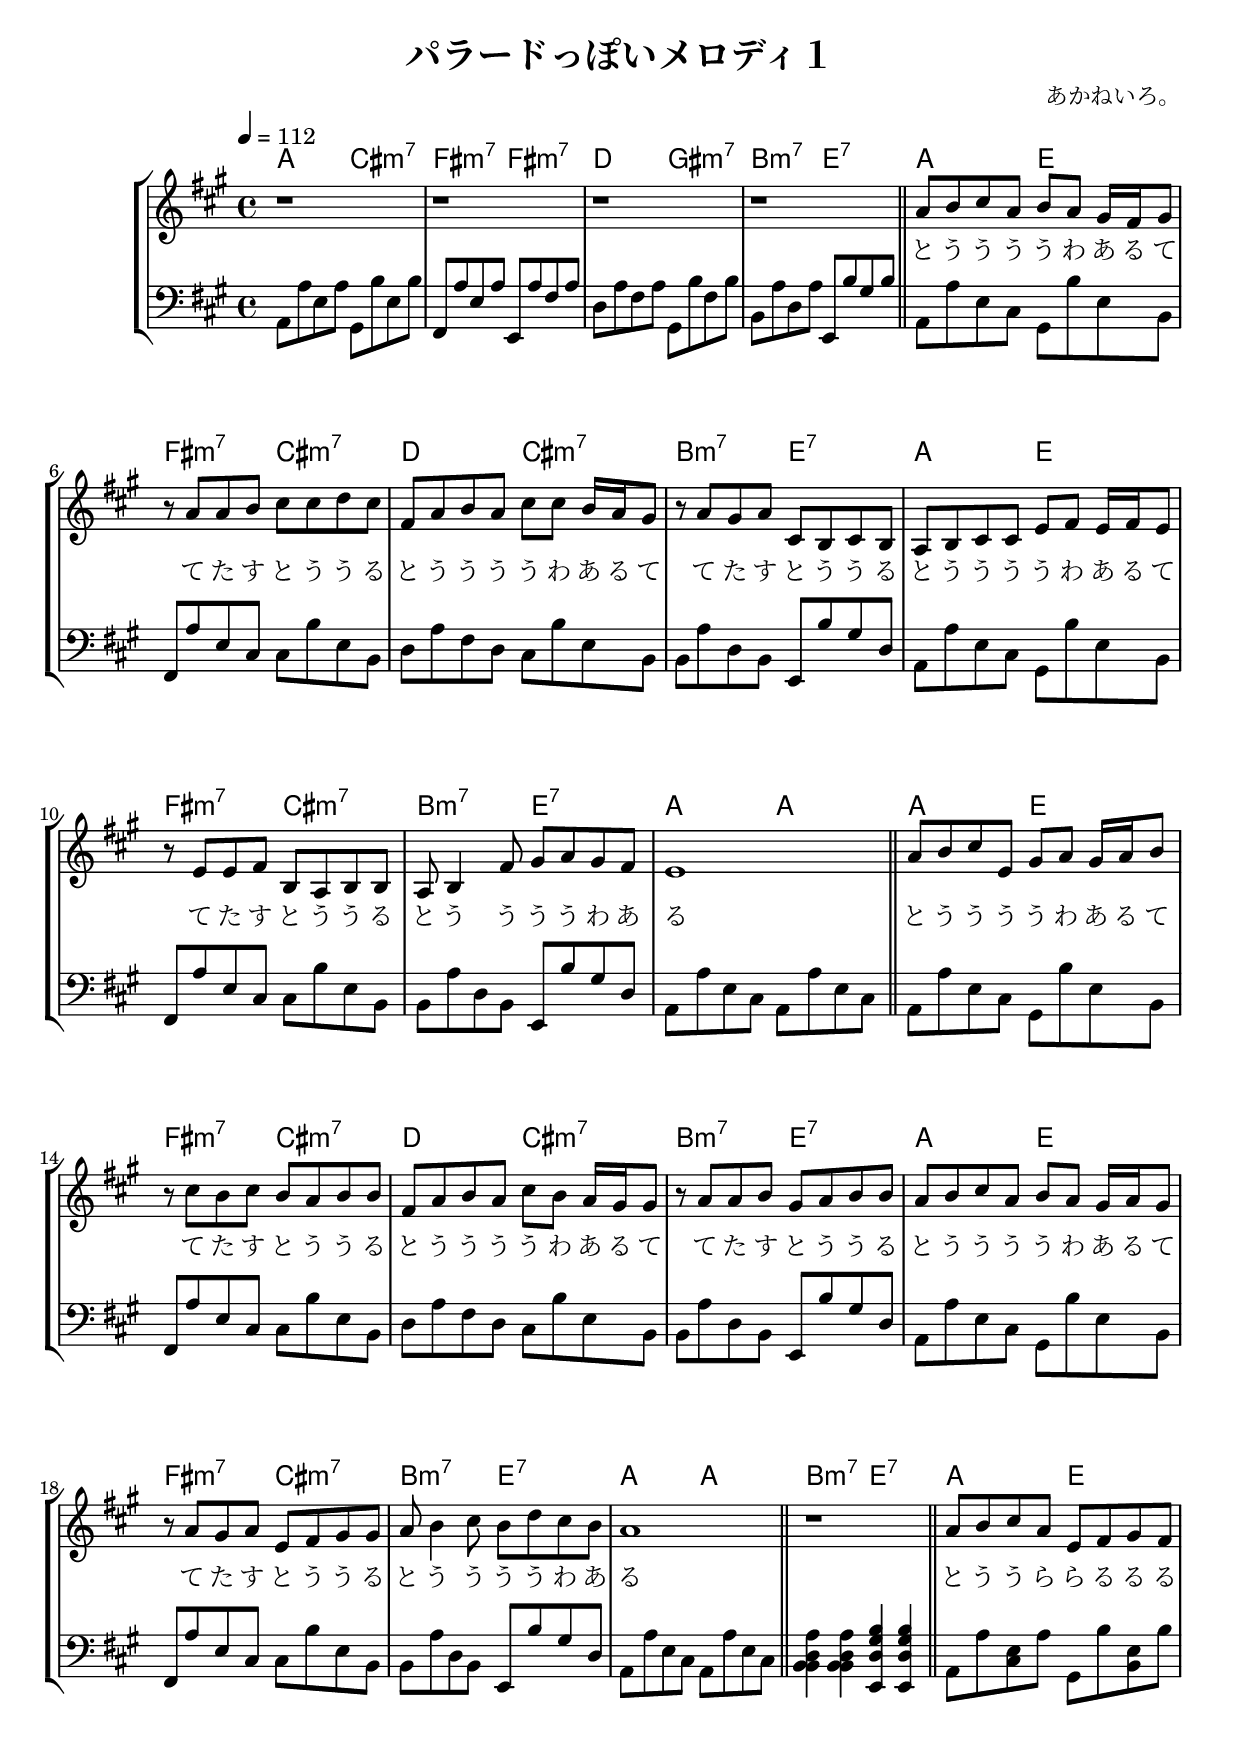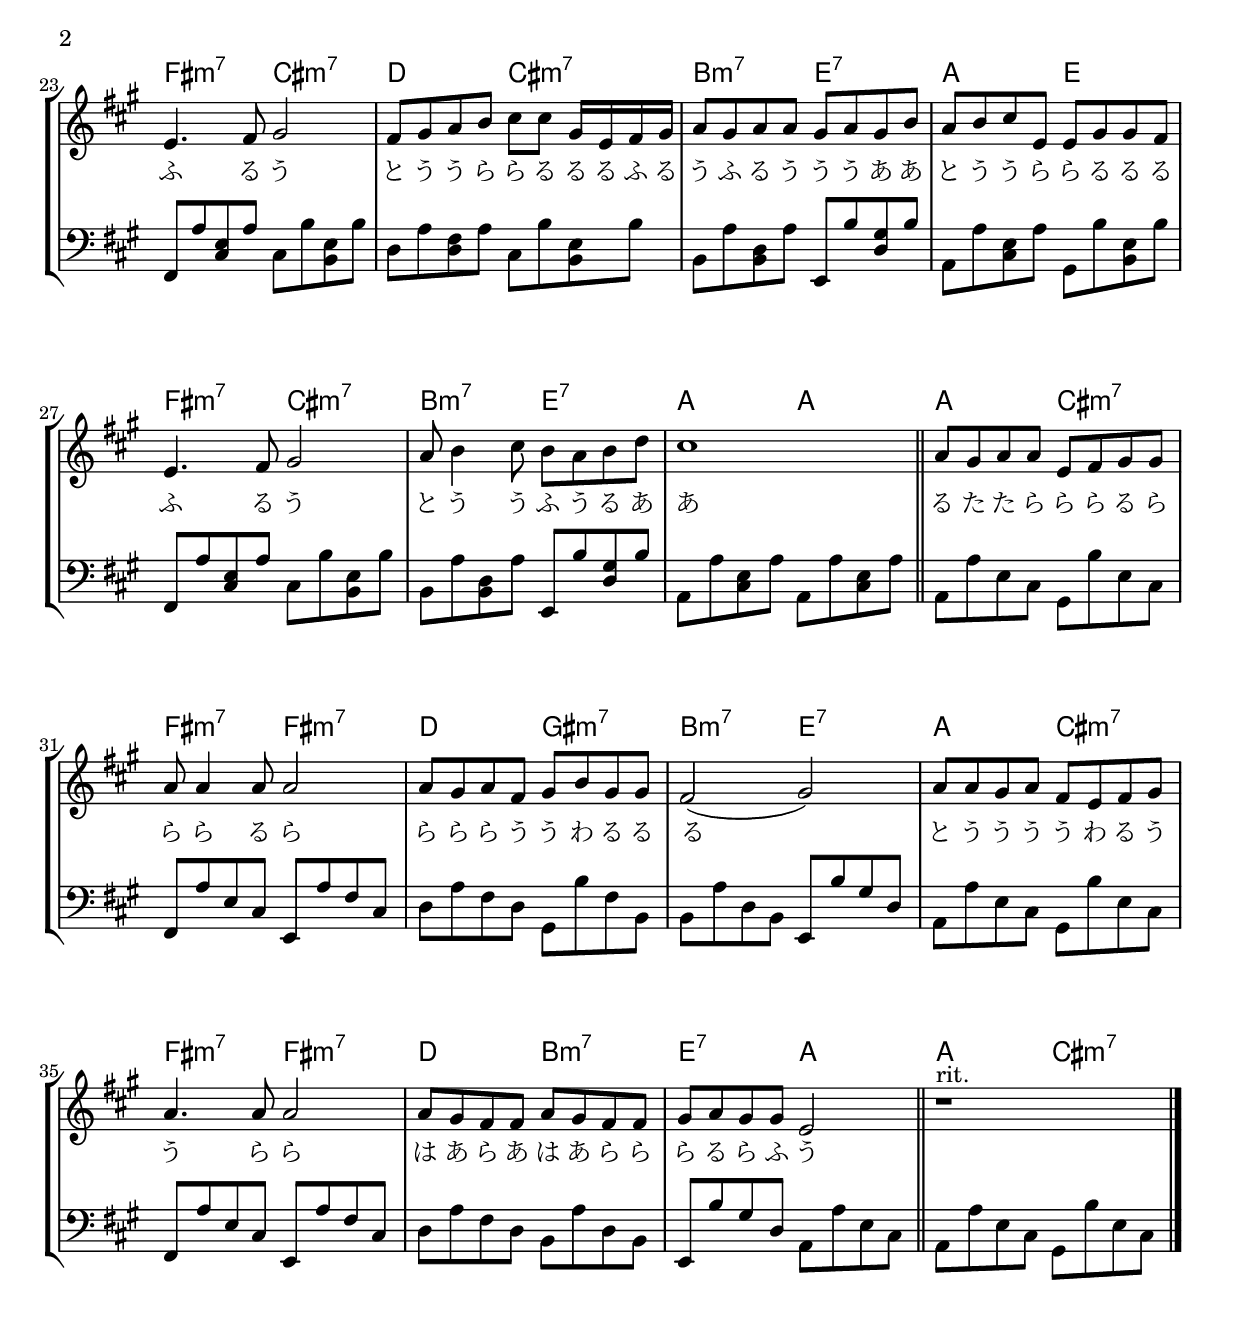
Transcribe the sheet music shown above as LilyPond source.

\version "2.12.1"

\header {
	title = \markup {パラードっぽいメロディ１}
	composer = \markup \center-column {あかねいろ。}
}

harmony = \chordmode {
	a2 cis:min7 fis:min7 fis:min7 d gis:min7 b:min7 e:7 

	a e fis:min7 cis:min7 d cis:min7 b:min7 e:7 a e fis:min7 cis:min7 b:min7 e:7 a a 

	a e fis:min7 cis:min7 d cis:min7 b:min7 e:7 a e fis:min7 cis:min7 b:min7 e:7 a a 

	b:min7 e:7 

	a e fis:min7 cis:min7 d cis:min7 b:min7 e:7 a e fis:min7 cis:min7 b:min7 e:7 a a 

	a cis:min7 fis:min7 fis:min7 d gis:min7 b:min7 e:7 a cis:min7 fis:min7 fis:min7 d b:min7 e:7 a 

	a cis:min7 
}

melody = {
	\key a \major
	\tempo 4 = 112
	r1 | r1 | r1 | r1   
	\set Staff.midiInstrument = #"Lead 1 (square)"
	 a'8  b'8  cis''8  a'8  b'8  a'8  gis'16  fis'16  gis'8 
	r8  a'8  a'8  b'8  cis''8  cis''8  d''8  cis''8 
	fis'8  a'8  b'8  a'8  cis''8  cis''8  b'16  a'16  gis'8 
	r8  a'8  gis'8  a'8  cis'8  b8  cis'8  b8 
	a8  b8  cis'8  cis'8  e'8  fis'8  e'16  fis'16  e'8 
	r8  e'8  e'8  fis'8  b8  a8  b8  b8 
	a8  b4  fis'8  gis'8  a'8  gis'8  fis'8 
	e'1
	\set Staff.midiInstrument = #"Lead 1 (square)"
	 a'8  b'8  cis''8  e'8  gis'8  a'8  gis'16  a'16  b'8 
	r8  cis''8  b'8  cis''8  b'8  a'8  b'8  b'8 
	fis'8  a'8  b'8  a'8  cis''8  b'8  a'16  gis'16  gis'8 
	r8  a'8  a'8  b'8  gis'8  a'8  b'8  b'8 
	a'8  b'8  cis''8  a'8  b'8  a'8  gis'16  a'16  gis'8 
	r8  a'8  gis'8  a'8  e'8  fis'8  gis'8  gis'8 
	a'8  b'4  cis''8  b'8  d''8  cis''8  b'8 
	a'1
	r1   
	\set Staff.midiInstrument = #"Lead 1 (square)"
	 a'8  b'8  cis''8  a'8  e'8  fis'8  gis'8  fis'8 
	e'4.  fis'8  gis'2 
	fis'8  gis'8  a'8  b'8  cis''8  cis''8  gis'16  e'16  fis'16  gis'16 
	a'8  gis'8  a'8  a'8  gis'8  a'8  gis'8  b'8 
	a'8  b'8  cis''8  e'8  e'8  gis'8  gis'8  fis'8 
	e'4.  fis'8  gis'2 
	a'8  b'4  cis''8  b'8  a'8  b'8  d''8 
	cis''1
	\set Staff.midiInstrument = #"Lead 1 (square)"
	 a'8  gis'8  a'8  a'8  e'8  fis'8  gis'8  gis'8 
	a'8  a'4  a'8  a'2 
	a'8  gis'8  a'8  fis'8  gis'8  b'8  gis'8  gis'8 
	fis'2  (gis'2) 
	a'8  a'8  gis'8  a'8  fis'8  e'8  fis'8  gis'8 
	a'4.  a'8  a'2 
	a'8  gis'8  fis'8  fis'8  a'8  gis'8  fis'8  fis'8 
	gis'8  a'8  gis'8  gis'8  e'2
	r1^"rit." \bar "|."
}

words = \lyricmode {
	
	と  う  う  う  う  わ  あ  る  て  て  た  す  と  う  う  る  と  う  う  う  う  わ  あ  る  て  て  た  す  と  う  う  る  と  う  う  う  う  わ  あ  る  て  て  た  す  と  う  う  る  と  う  う  う  う  わ  あ  る  
	と  う  う  う  う  わ  あ  る  て  て  た  す  と  う  う  る  と  う  う  う  う  わ  あ  る  て  て  た  す  と  う  う  る  と  う  う  う  う  わ  あ  る  て  て  た  す  と  う  う  る  と  う  う  う  う  わ  あ  る  
	
	と  う  う  ら  ら  る  る  る  ふ  る  う  と  う  う  ら  ら  る  る  る  ふ  る  う  ふ  る  う  う  う  あ  あ  と  う  う  ら  ら  る  る  る  ふ  る  う  と  う  う  ふ  う  る  あ  あ  
	る  た  た  ら  ら  ら  る  ら  ら  ら  る  ら  ら  ら  ら  う  う  わ  る  る  る  と  う  う  う  う  わ  る  う  う  ら  ら  は  あ  ら  あ  は  あ  ら  ら  ら  る  ら  ふ  う  
	
}

tempochange = {
	\tempo 4 = 112
	r1 | r1 | r1 | r1 \bar "||"
	\tempo 4 = 112
	r1 | r1 | r1 | r1 | r1 | r1 | r1 | r1 \bar "||"
	\tempo 4 = 112
	r1 | r1 | r1 | r1 | r1 | r1 | r1 | r1 \bar "||"
	\tempo 4 = 112
	r1 \bar "||"
	\tempo 4 = 112
	r1 | r1 | r1 | r1 | r1 | r1 | r1 | r1 \bar "||"
	\tempo 4 = 112
	r1 | r1 | r1 | r1 | r1 | r1 | r1 | r1 \bar "||"
	\tempo 4 = 112
	\tempo 4 = 84 r2 \tempo 4 = 74 r2 \bar "|."
}

mainacc = {
	\clef bass
	\set Staff.midiInstrument = #"FX 3 (crystal)"
	\key a \major
	\tempo 4 = 112
	a,8 a e a
	gis,8 b e b
	fis,8 a e a
	e,8 a fis a
	d8 a fis a
	gis,8 b fis b
	b,8 a d a
	e,8 b gis b
	\bar "||"

	\set Staff.midiInstrument = #"Pad 1 (new age)"
	a,8 a e cis
	gis,8 b e b,
	fis,8 a e cis
	cis8 b e b,
	d8 a fis d
	cis8 b e b,
	b,8 a d b,
	e,8 b gis d
	a,8 a e cis
	gis,8 b e b,
	fis,8 a e cis
	cis8 b e b,
	b,8 a d b,
	e,8 b gis d
	a,8 a e cis
	a,8 a e cis
	\bar "||"

	\set Staff.midiInstrument = #"Pad 1 (new age)"
	a,8 a e cis
	gis,8 b e b,
	fis,8 a e cis
	cis8 b e b,
	d8 a fis d
	cis8 b e b,
	b,8 a d b,
	e,8 b gis d
	a,8 a e cis
	gis,8 b e b,
	fis,8 a e cis
	cis8 b e b,
	b,8 a d b,
	e,8 b gis d
	a,8 a e cis
	a,8 a e cis
	\bar "||"

	\set Staff.midiInstrument = #"Pad 1 (new age)"
	<b, b, d a>4 <b, b, d a>4
	<e, d gis b>4 <e, d gis b>4
	\bar "||"

	\set Staff.midiInstrument = #"Pad 1 (new age)"
	a,8 a <cis e> a
	gis,8 b <b, e> b
	fis,8 a <cis e> a
	cis8 b <b, e> b
	d8 a <d fis> a
	cis8 b <b, e> b
	b,8 a <b, d> a
	e,8 b <d gis> b
	a,8 a <cis e> a
	gis,8 b <b, e> b
	fis,8 a <cis e> a
	cis8 b <b, e> b
	b,8 a <b, d> a
	e,8 b <d gis> b
	a,8 a <cis e> a
	a,8 a <cis e> a
	\bar "||"

	\set Staff.midiInstrument = #"Pad 1 (new age)"
	a,8 a e cis
	gis,8 b e cis
	fis,8 a e cis
	e,8 a fis cis
	d8 a fis d
	gis,8 b fis b,
	b,8 a d b,
	e,8 b gis d
	a,8 a e cis
	gis,8 b e cis
	fis,8 a e cis
	e,8 a fis cis
	d8 a fis d
	b,8 a d b,
	e,8 b gis d
	a,8 a e cis
	\bar "||"

	\set Staff.midiInstrument = #"Pad 1 (new age)"
	a,8 a e cis
	gis,8 b e cis
	\bar "|."
}

subacc = {
	\clef bass
	\set Staff.midiInstrument = #"Pad 1 (new age)"
	\key a \major
	\tempo 4 = 112
	a,8 a <cis e> a
	gis,8 b <cis e> b
	fis,8 a <cis e> a
	e,8 a <cis fis> a
	d8 a <d fis> a
	gis,8 b <b, fis> b
	b,8 a <b, d> a
	e,8 b <d gis> b
	\bar "||"

	\set Staff.midiInstrument = #"Acoustic grand"
	r2
	r2
	r2
	r2
	r2
	r2
	r2
	r2
	r2
	r2
	r2
	r2
	r2
	r2
	r2
	r2
	\bar "||"

	\set Staff.midiInstrument = #"Acoustic grand"
	r2
	r2
	r2
	r2
	r2
	r2
	r2
	r2
	r2
	r2
	r2
	r2
	r2
	r2
	r2
	r2
	\bar "||"

	\set Staff.midiInstrument = #"Acoustic grand"
	b,4 r4
	e,4 r4
	\bar "||"

	\set Staff.midiInstrument = #"Acoustic grand"
	r2
	r2
	r2
	r2
	r2
	r2
	r2
	r2
	r2
	r2
	r2
	r2
	r2
	r2
	r2
	r2
	\bar "||"

	\set Staff.midiInstrument = #"Acoustic grand"
	a,4 a,4
	gis,4 gis,4
	fis,4 fis,4
	e,4 e,4
	d4 d4
	gis,4 gis,4
	b,4 b,4
	e,4 e,4
	a,4 a,4
	gis,4 gis,4
	fis,4 fis,4
	e,4 e,4
	d4 d4
	b,4 b,4
	e,4 e,4
	a,4 a,4
	\bar "||"

	\set Staff.midiInstrument = #"Acoustic grand"
	<a, cis e a>4 <a, cis e a>4
	<gis, cis e b>4 <gis, cis e b>4
	\bar "|."
}

percA = {
	\drummode {
	r8 hh4 hh4 hh4 hh8  |r8 hh4 hh4 hh8 hh16 hh16 hh16 hh16  |r8 hh4 hh4 hh4 hh8  |r8 hh4 hh4 hh8 hh16 hh16 hh16 hh16  \bar "||"
	r1 |r1 |r1 |r1 |r1 |r1 |r1 |r1 \bar "||"
	r1 |r1 |r1 |r1 |r1 |r1 |r1 |r1 \bar "||"
	r8 hh4 hh4 hh4 hh8  \bar "||"
	r1 |r1 |r1 |r1 |r1 |r1 |r1 |r1 \bar "||"
	hh4 hh4 hh4 hh4  |hh4 hh4 hh4 hh4  |hh4 hh4 hh4 hh4  |hh4 hh4 hh4 hh4  |hh4 hh4 hh4 hh4  |hh4 hh4 hh4 hh4  |hh4 hh4 hh4 hh4  |hh4 hh4 hh4 hh4  \bar "||"
	r8 hh4 hh4 hh4 hh8  \bar "|."
	}
}

percB = {
	\drummode {
	r8 sn4 sn4 sn4 sn8  |r8 sn4 sn4 sn8 sn16 sn16 sn16 sn16  |r8 sn4 sn4 sn4 sn8  |r8 sn4 sn4 sn8 sn16 sn16 sn16 sn16  \bar "||"
	r1 |r1 |r1 |r1 |r1 |r1 |r1 |r1 \bar "||"
	r1 |r1 |r1 |r1 |r1 |r1 |r1 |r1 \bar "||"
	r8 sn4 sn4 sn4 sn8  \bar "||"
	r1 |r1 |r1 |r1 |r1 |r1 |r1 |r1 \bar "||"
	r8 ss4 ss4 ss4 ss8  |r8 ss4 ss8 ss8. ss8. ss8  |r8 ss4 ss4 ss4 ss8  |r8 ss4 ss8 ss8. ss8. ss8  |r8 ss4 ss4 ss4 ss8  |r8 ss4 ss8 ss8. ss8. ss8  |r8 ss4 ss4 ss4 ss8  |r8 ss4 ss8 ss8. ss8. ss8  \bar "||"
	r8 sn4 sn4 sn4 sn8  \bar "|."
	}
}

percC = {
	\drummode {
	bd16 bd4. r16 bd16 bd8. bd4  |r1  |bd16 bd4. r16 bd16 bd8. bd4  |r1  \bar "||"
	r1 |r1 |r1 |r1 |r1 |r1 |r1 |r1 \bar "||"
	r1 |r1 |r1 |r1 |r1 |r1 |r1 |r1 \bar "||"
	bd16 bd4. r16 bd16 bd8. bd4  \bar "||"
	r1 |r1 |r1 |r1 |r1 |r1 |r1 |r1 \bar "||"
	r8 hhp4 hhp4 hhp4 hhp8  |r8 hhp4 hhp4 hhp4 hhp8  |r8 hhp4 hhp4 hhp4 hhp8  |r8 hhp4 hhp4 hhp4 hhp8  |r8 hhp4 hhp4 hhp4 hhp8  |r8 hhp4 hhp4 hhp4 hhp8  |r8 hhp4 hhp4 hhp4 hhp8  |r8 hhp4 hhp4 hhp4 hhp8  \bar "||"
	bd16 bd4. r16 bd16 bd8. bd4  \bar "|."
	}
}

percD = {
	\drummode {
	r2 r16 cymc16 cymc4.  |r4 cymc16 cymc2 cymc8.  |r2 r16 cymc16 cymc4.  |r4 cymc16 cymc2 cymc8.  \bar "||"
	r1 |r1 |r1 |r1 |r1 |r1 |r1 |r1 \bar "||"
	r1 |r1 |r1 |r1 |r1 |r1 |r1 |r1 \bar "||"
	r2 r16 cymc16 cymc4.  \bar "||"
	r1 |r1 |r1 |r1 |r1 |r1 |r1 |r1 \bar "||"
	bd2 bd4. r16 bd16  |bd4 bd4 bd4 bd8. bd16  |bd2 bd4. r16 bd16  |bd4 bd4 bd4 bd8. bd16  |bd2 bd4. r16 bd16  |bd4 bd4 bd4 bd8. bd16  |bd2 bd4. r16 bd16  |bd4 bd4 bd4 bd8. bd16  \bar "||"
	r2 r16 cymc16 cymc4.  \bar "|."
	}
}

percE = {
	\drummode {
	r1  |tomfh16 tomfh2. r8.  |r1  |tomfh16 tomfh2. r8.  \bar "||"
	r1 |r1 |r1 |r1 |r1 |r1 |r1 |r1 \bar "||"
	r1 |r1 |r1 |r1 |r1 |r1 |r1 |r1 \bar "||"
	r1  \bar "||"
	r1 |r1 |r1 |r1 |r1 |r1 |r1 |r1 \bar "||"
	r1 | r1 | r1 | r1 | r1 | r1 | r1 | r1 \bar "||"
	r1  \bar "|."
	}
}

percF = {
	\drummode {
	r2 r8 rb4 rb8  |r1  |r2 r8 rb4 rb8  |r1  \bar "||"
	r1 | r1 | r1 | r1 | r1 | r1 | r1 | r1 \bar "||"
	r1 | r1 | r1 | r1 | r1 | r1 | r1 | r1 \bar "||"
	r2 r8 rb4 rb8  \bar "||"
	r1 | r1 | r1 | r1 | r1 | r1 | r1 | r1 \bar "||"
	r1 | r1 | r1 | r1 | r1 | r1 | r1 | r1 \bar "||"
	r2 r8 rb4 rb8  \bar "|."
	}
}

percG = {
	\drummode {
	r4. hc16 hc2 r16  |r4 r16 hc8. hc16 hc4. r16  |r4. hc16 hc2 r16  |r4 r16 hc8. hc16 hc4. r16  \bar "||"
	r1 | r1 | r1 | r1 | r1 | r1 | r1 | r1 \bar "||"
	r1 | r1 | r1 | r1 | r1 | r1 | r1 | r1 \bar "||"
	r4. hc16 hc2 r16  \bar "||"
	r1 | r1 | r1 | r1 | r1 | r1 | r1 | r1 \bar "||"
	r1 | r1 | r1 | r1 | r1 | r1 | r1 | r1 \bar "||"
	r4. hc16 hc2 r16  \bar "|."
	}
}

percH = {
	\drummode {
	r8. cymr16 cymr2 r16 cymr8.  |r16 cymr4 r16 cymr4 r16 cymr8 cymr8.  |r8. cymr16 cymr2 r16 cymr8.  |r16 cymr4 r16 cymr4 r16 cymr8 cymr8.  \bar "||"
	r1 | r1 | r1 | r1 | r1 | r1 | r1 | r1 \bar "||"
	r1 | r1 | r1 | r1 | r1 | r1 | r1 | r1 \bar "||"
	r8. cymr16 cymr2 r16 cymr8.  \bar "||"
	r1 | r1 | r1 | r1 | r1 | r1 | r1 | r1 \bar "||"
	r1 | r1 | r1 | r1 | r1 | r1 | r1 | r1 \bar "||"
	r8. cymr16 cymr2 r16 cymr8.  \bar "|."
	}
}

\score {
	<<
		\new StaffGroup <<
			\new ChordNames {\harmony}
			\new Voice = "melody" {\melody}
			\new Lyrics \lyricsto "melody" \words
			\new Staff = "mainacc" {\mainacc}
		>>
	>>
	\layout { }
}
